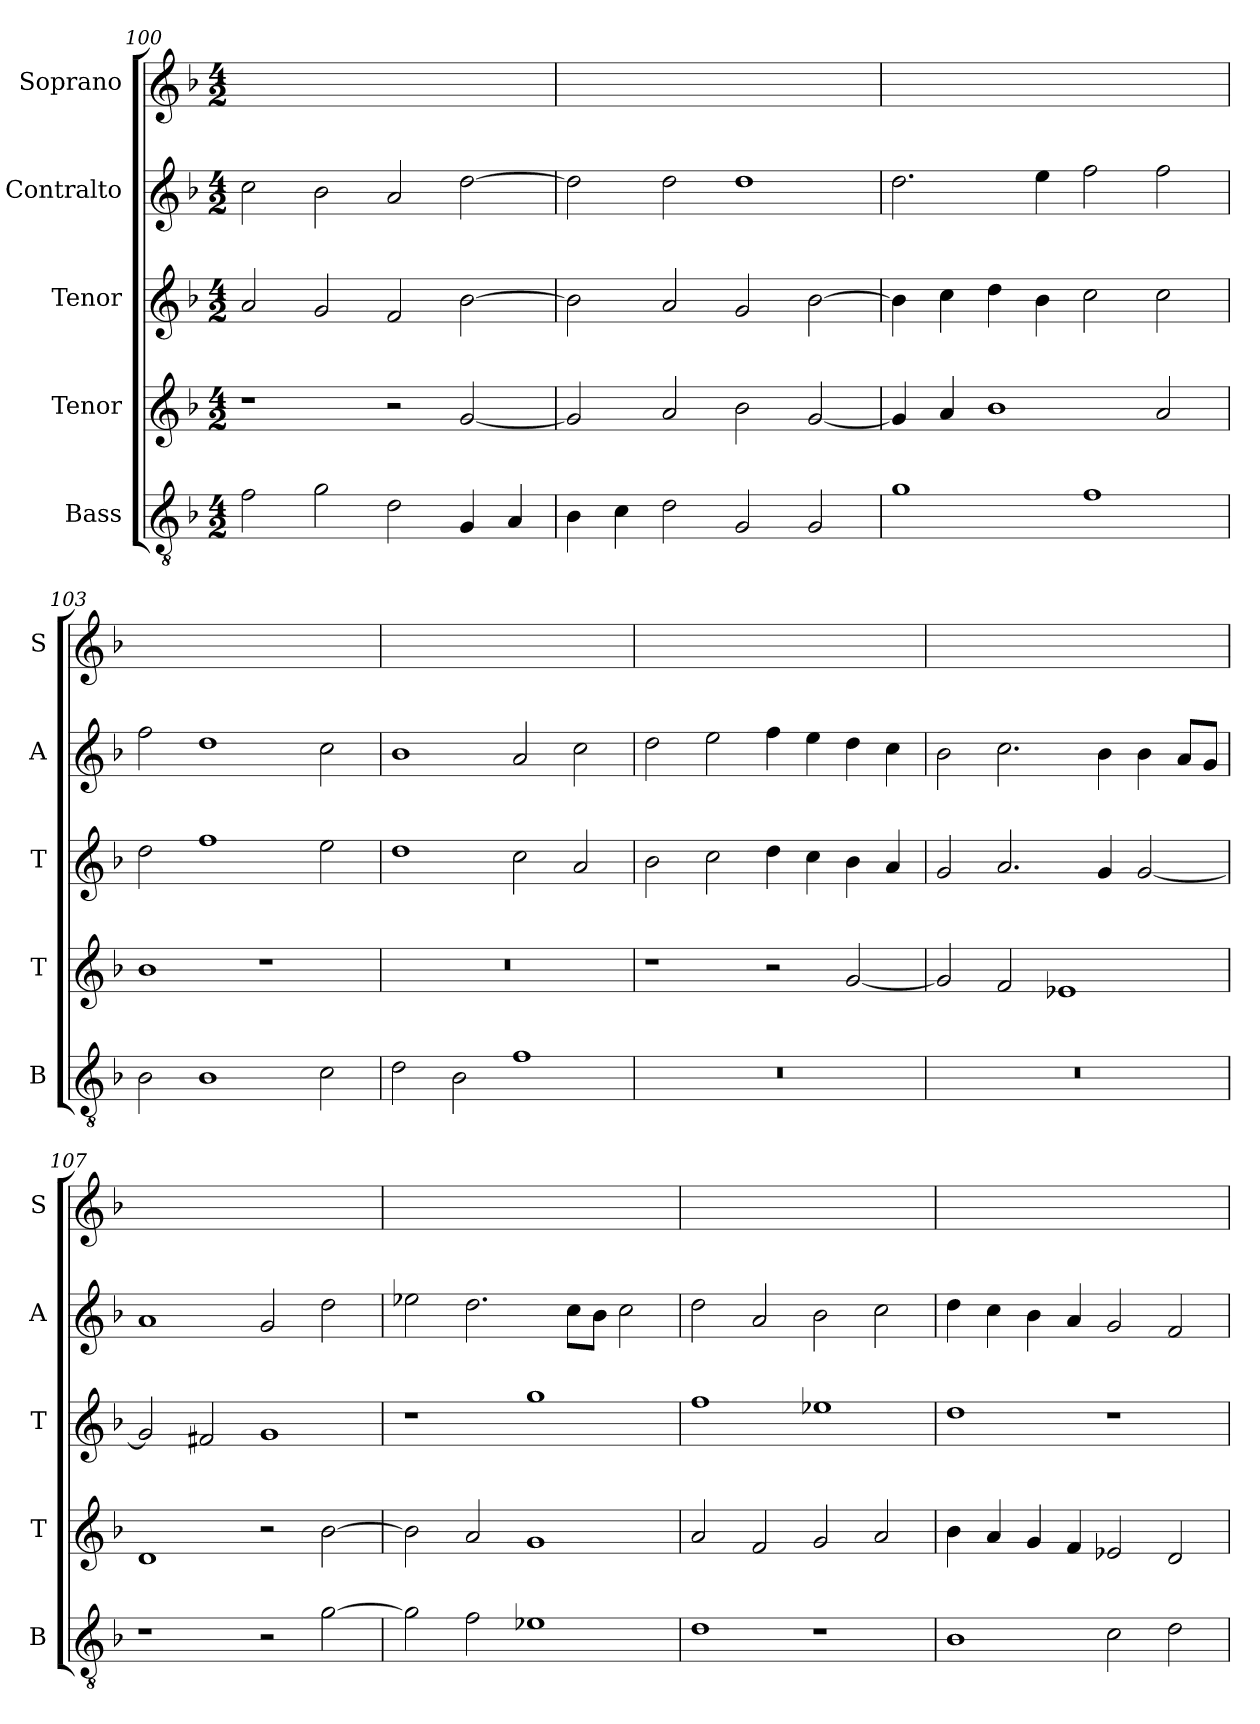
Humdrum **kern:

**kern	**kern	**kern	**kern	**kern
*part5	*part4	*part3	*part2	*part1
*staff5	*staff4	*staff3	*staff2	*staff1
*I"Bass	*I"Tenor	*I"Tenor	*I"Contralto	*I"Soprano
*I'B	*I'T	*I'T	*I'A	*I'S
*clefGv2	*clefG2	*clefG2	*clefG2	*clefG2
*k[b-]	*k[b-]	*k[b-]	*k[b-]	*k[b-]
*G:dor	*G:dor	*G:dor	*G:dor	*G:dor
*M4/2	*M4/2	*M4/2	*M4/2	*M4/2
=100	=100	=100	=100	=100
2f	1r	2a	2cc	0ryy
2g	.	2g	2b-	.
2d	2r	2f	2a	.
4G	[2g	[2b-	[2dd	.
4A	.	.	.	.
=101	=101	=101	=101	=101
4B-	2g]	2b-]	2dd]	0ryy
4c	.	.	.	.
2d	2a	2a	2dd	.
2G	2b-	2g	1dd	.
2G	[2g	[2b-	.	.
=102	=102	=102	=102	=102
1g	4g]	4b-]	2.dd	0ryy
.	4a	4cc	.	.
.	1b-	4dd	.	.
.	.	4b-	4ee	.
1f	.	2cc	2ff	.
.	2a	2cc	2ff	.
=103	=103	=103	=103	=103
2B-	1b-	2dd	2ff	0ryy
1B-	.	1ff	1dd	.
.	1r	.	.	.
2c	.	2ee	2cc	.
=104	=104	=104	=104	=104
2d	0r	1dd	1b-	0ryy
2B-	.	.	.	.
1f	.	2cc	2a	.
.	.	2a	2cc	.
=105	=105	=105	=105	=105
0r	1r	2b-	2dd	0ryy
.	.	2cc	2ee	.
.	2r	4dd	4ff	.
.	.	4cc	4ee	.
.	[2g	4b-	4dd	.
.	.	4a	4cc	.
=106	=106	=106	=106	=106
0r	2g]	2g	2b-	0ryy
.	2f	2.a	2.cc	.
.	1e-X	.	.	.
.	.	4g	4b-	.
.	.	[2g	4b-	.
.	.	.	8a/L	.
.	.	.	8g/J	.
=107	=107	=107	=107	=107
1r	1d	2g]	1a	0ryy
.	.	2f#X	.	.
2r	2r	1g	2g	.
[2g	[2b-	.	2dd	.
=108	=108	=108	=108	=108
2g]	2b-]	1r	2ee-X	0ryy
2f	2a	.	2.dd	.
1e-X	1g	1gg	.	.
.	.	.	8cc\L	.
.	.	.	8b-\J	.
.	.	.	2cc	.
=109	=109	=109	=109	=109
1d	2a	1ff	2dd	0ryy
.	2f	.	2a	.
1r	2g	1ee-X	2b-	.
.	2a	.	2cc	.
=110	=110	=110	=110	=110
1B-	4b-	1dd	4dd	0ryy
.	4a	.	4cc	.
.	4g	.	4b-	.
.	4f	.	4a	.
2c	2e-X	1r	2g	.
2d	2d	.	2f	.
=	=	=	=	=
*-	*-	*-	*-	*-
